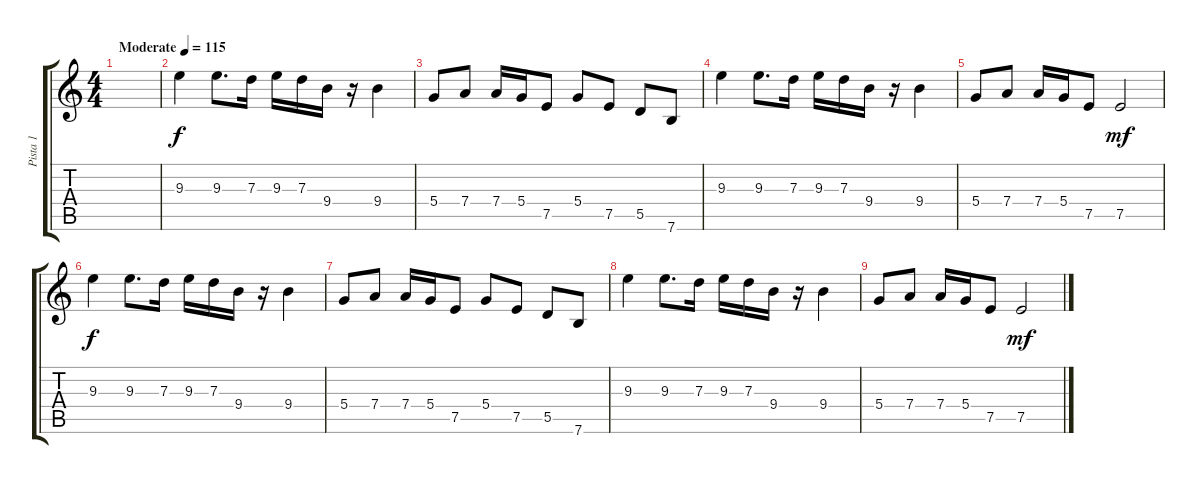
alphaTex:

\track ("Pista 1" "Pista 1") {instrument distortionguitar}
\staff {score tabs}
\tuning (E4 B3 G3 D3 A2 E2) {hide}
\ts (4 4)
\tempo (115 "Moderate")
\clef g2
\ks c
|
9.3.4 9.3.8{d} 7.3.16 9.3.16 7.3.16 9.4.16 r.16 9.4.4 |
5.4.8 7.4.8 7.4.16 5.4.16 7.5.8 5.4.8 7.5.8 5.5.8 7.6.8 |
9.3.4 9.3.8{d} 7.3.16 9.3.16 7.3.16 9.4.16 r.16 9.4.4 |
5.4.8 7.4.8 7.4.16 5.4.16 7.5.8 7.5.2{dy mf} |
9.3.4{dy f} 9.3.8{d} 7.3.16 9.3.16 7.3.16 9.4.16 r.16 9.4.4 |
5.4.8 7.4.8 7.4.16 5.4.16 7.5.8 5.4.8 7.5.8 5.5.8 7.6.8 |
9.3.4 9.3.8{d} 7.3.16 9.3.16 7.3.16 9.4.16 r.16 9.4.4 |
5.4.8 7.4.8 7.4.16 5.4.16 7.5.8 7.5.2{dy mf}
